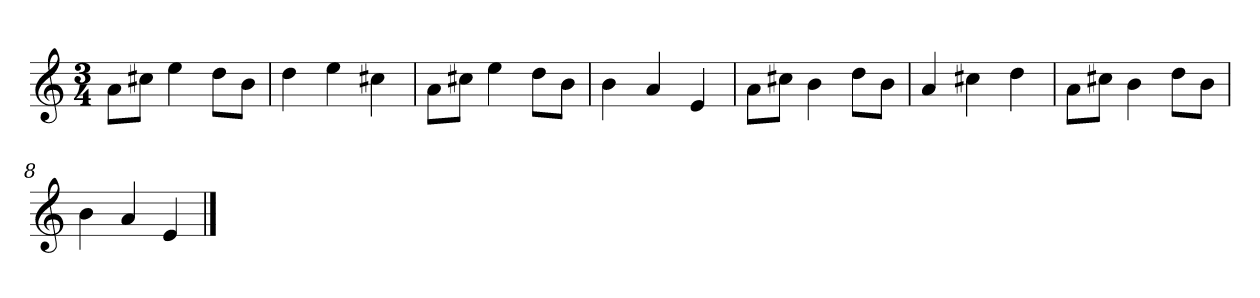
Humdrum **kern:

**kern
*part1
*staff1
*clefG2
*k[]
*M3/4
=
8a\L
8cc#X\J
4ee
8dd\L
8b\J
=2
4dd
4ee
4cc#X
=3
8a\L
8cc#X\J
4ee
8dd\L
8b\J
=4
4b
4a
4e
=5y
8a\L
8cc#X\J
4b
8dd\L
8b\J
=6
4a
4cc#X
4dd
=7
8a\L
8cc#X\J
4b
8dd\L
8b\J
=8
4b
4a
4e
==
*-
